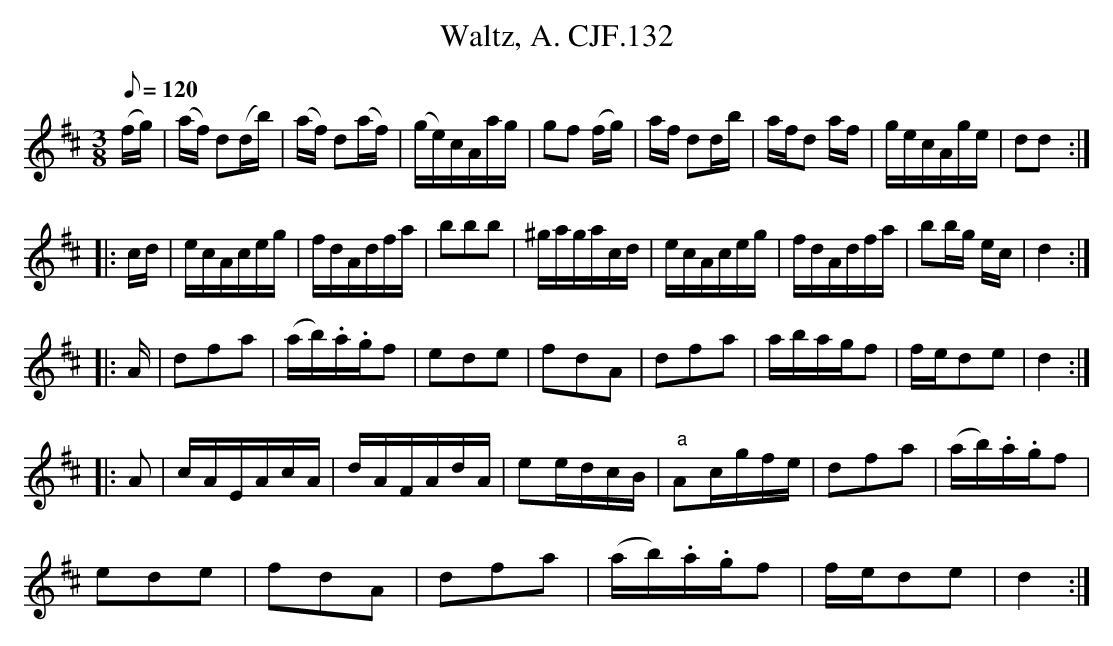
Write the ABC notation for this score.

X:1
T:Waltz, A. CJF.132
M:3/8
L:1/16
Q:1/8=120
K:D
(fg)|(af) d2(db)|(af) d2(af)|(ge)cAag|\
g2f2 (fg)|af d2db|afd2 af|gecAge|d2d2:|
|:cd|ecAceg|fdAdfa|b2b2b2|^gagacd|\
ecAceg|fdAdfa|b2bg ec|d4:|
|:A|d2f2a2|(ab).a.gf2|e2d2e2|f2d2A2|\
d2f2a2|abagf2|fed2e2|d4:|
|:A2|cAEAcA|dAFAdA|e2edcB|" a "A2cgfe|\
d2f2a2|(ab).a.gf2|
e2d2e2|f2d2A2|\
d2f2a2|(ab).a.gf2|fed2e2|d4:|
